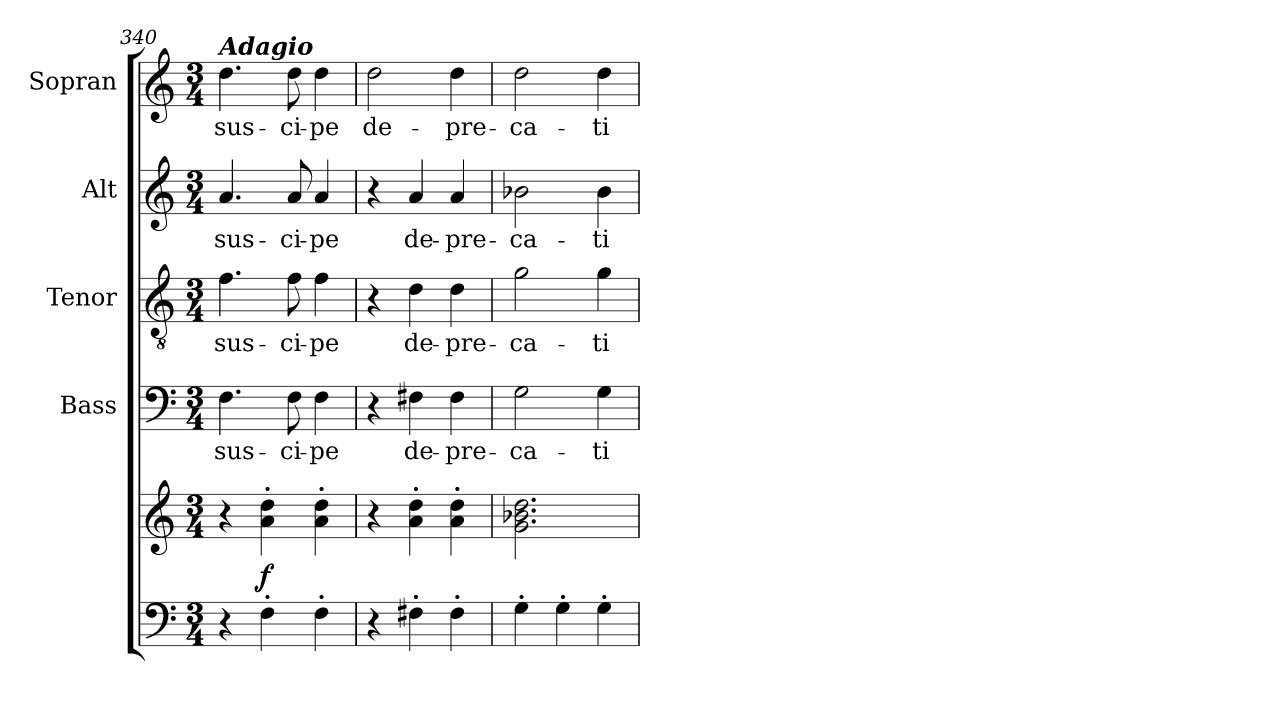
**kern	**kern	**dynam	**kern	**text	**kern	**text	**kern	**text	**kern	**text
*part5	*part5	*part5	*part4	*part4	*part3	*part3	*part2	*part2	*part1	*part1
*staff6	*staff5	*staff5/6	*staff4	*staff4	*staff3	*staff3	*staff2	*staff2	*staff1	*staff1
*	*	*	*I"Bass	*	*I"Tenor	*	*I"Alt	*	*I"Sopran	*
*	*	*	*I'B.	*	*I'T.	*	*I'A.	*	*I'S.	*
*clefF4	*clefG2	*	*clefF4	*	*clefGv2	*	*clefG2	*	*clefG2	*
*k[]	*k[]	*	*k[]	*	*k[]	*	*k[]	*	*k[]	*
*C:	*C:	*	*C:	*	*C:	*	*C:	*	*C:	*
*M3/4	*M3/4	*	*M3/4	*	*M3/4	*	*M3/4	*	*M3/4	*
=340	=340	=340	=340	=340	=340	=340	=340	=340	=340	=340
!	!	!	!	!	!	!	!	!	!LO:TX:a:Bi:t=Adagio	!
!	!	!	!	!LO:LY:b	!	!LO:LY:b	!	!LO:LY:b	!	!LO:LY:b
4r	4r	.	4.F\	sus-	4.f\	sus-	4.a/	sus-	4.dd\	sus-
!	!	!LO:DY:a=2	!	!	!	!	!	!	!	!
4F'>\	4a\'> 4dd\'>	f	.	.	.	.	.	.	.	.
!	!	!	!	!LO:LY:b	!	!LO:LY:b	!	!LO:LY:b	!	!LO:LY:b
.	.	.	8F\	-ci-	8f\	-ci-	8a/	-ci-	8dd\	-ci-
!	!	!	!	!LO:LY:b	!	!LO:LY:b	!	!LO:LY:b	!	!LO:LY:b
4F'>\	4a\'> 4dd\'>	.	4F\	-pe	4f\	-pe	4a/	-pe	4dd\	-pe
=341	=341	=341	=341	=341	=341	=341	=341	=341	=341	=341
!	!	!	!	!	!	!	!	!	!	!LO:LY:b
4r	4r	.	4r	.	4r	.	4r	.	2dd\	de-
!	!	!	!	!LO:LY:b	!	!LO:LY:b	!	!LO:LY:b	!	!
4F#X'>\	4a\'> 4dd\'>	.	4F#X\	de-	4d\	de-	4a/	de-	.	.
!	!	!	!	!LO:LY:b	!	!LO:LY:b	!	!LO:LY:b	!	!LO:LY:b
4F#'>\	4a\'> 4dd\'>	.	4F#\	-pre-	4d\	-pre-	4a/	-pre-	4dd\	-pre-
=342	=342	=342	=342	=342	=342	=342	=342	=342	=342	=342
!	!	!	!	!LO:LY:b	!	!LO:LY:b	!	!LO:LY:b	!	!LO:LY:b
4G'>\	2.g\ 2.b-X\ 2.dd\	.	2G\	-ca-	2g\	-ca-	2b-X\	-ca-	2dd\	-ca-
4G'>\	.	.	.	.	.	.	.	.	.	.
!	!	!	!	!LO:LY:b	!	!LO:LY:b	!	!LO:LY:b	!	!LO:LY:b
4G'>\	.	.	4G\	-ti-	4g\	-ti-	4b-\	-ti-	4dd\	-ti-
=	=	=	=	=	=	=	=	=	=	=
*-	*-	*-	*-	*-	*-	*-	*-	*-	*-	*-
